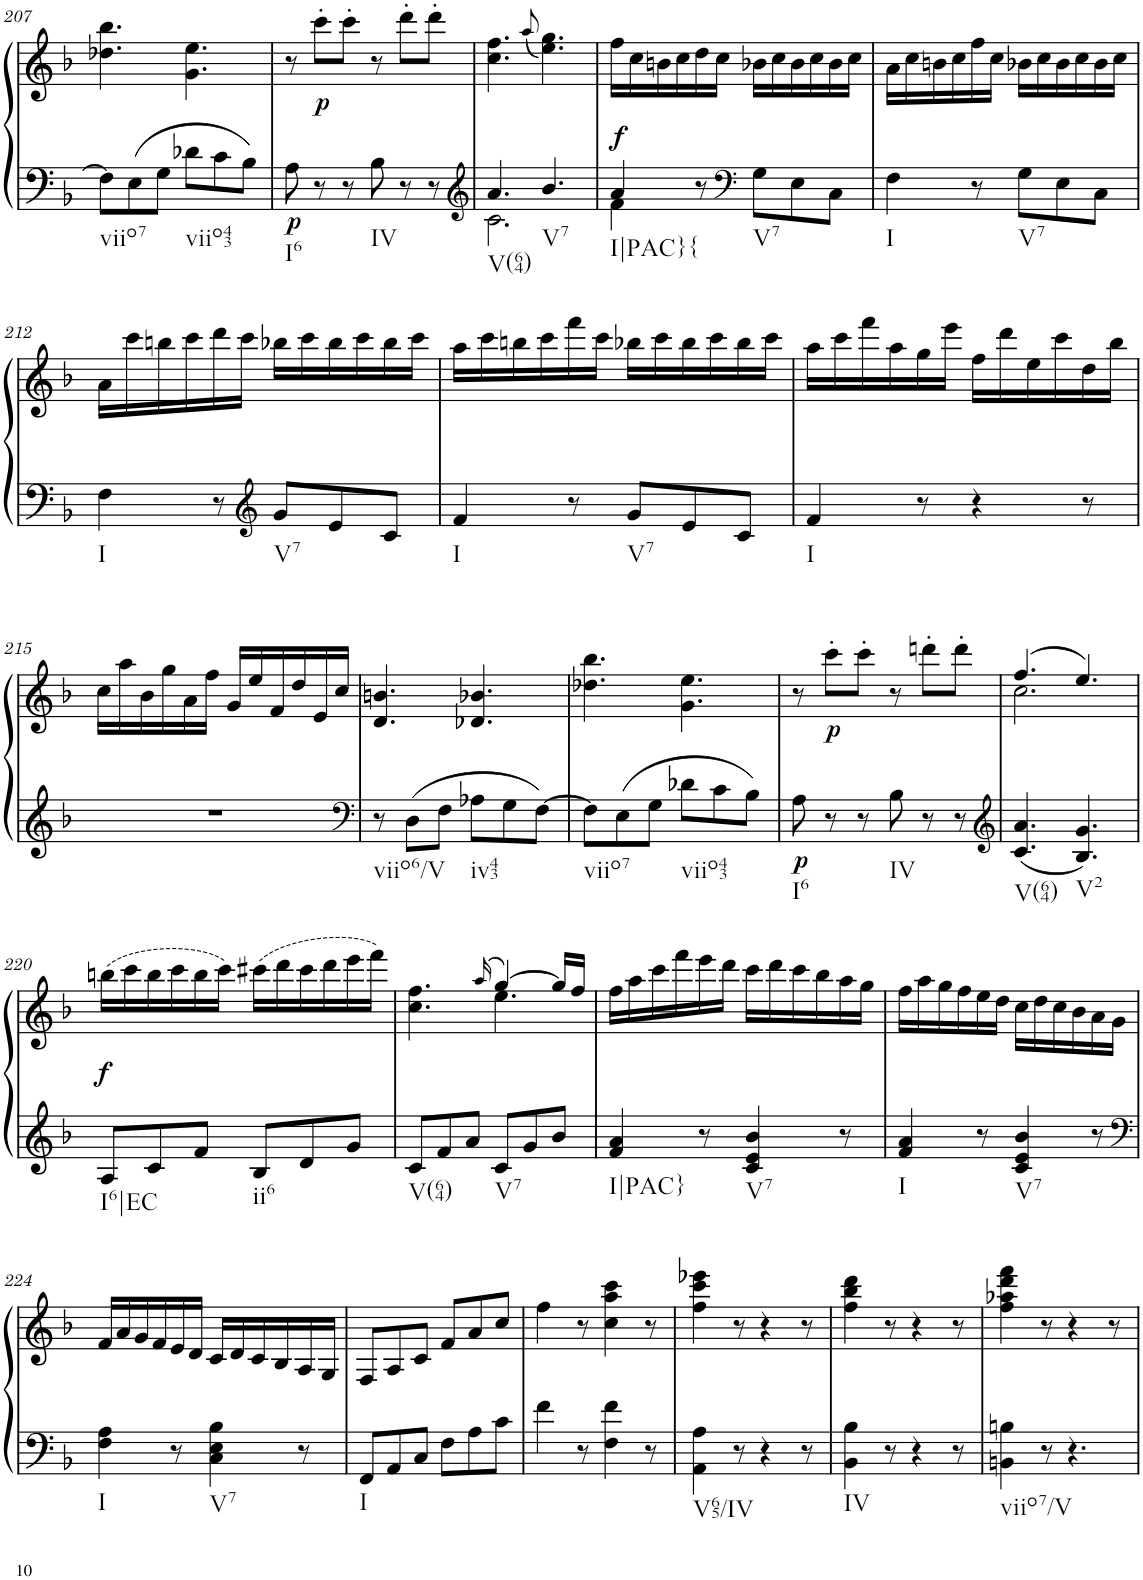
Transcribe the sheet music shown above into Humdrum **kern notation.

**kern	**kern	**dynam
*part1	*part1	*part1
*staff2	*staff1	*staff1/2
*I"Piano, Piano right	*	*
*I'Pno.	*	*
!!LO:PB:g=z
*clefF4	*clefG2	*
*k[b-]	*k[b-]	*
*M6/8	*M6/8	*
=207	=207	=207
!LO:TX:b:t=viio7	!	!
8F\L]	4.dd-X\ 4.bb-\	.
8E\	.	.
8G\J	.	.
!LO:TX:b:t=viio43	!	!
8d-X\L	4.g\ 4.ee\	.
8c\	.	.
8B-\J	.	.
=208	=208	=208
!LO:TX:b:t=I6	!	!
!	!	!LO:DY:b=2
8A\	8r	p
!	!	!LO:DY:b
8r	8ccc'\L	p
8r	8ccc'\J	.
!LO:TX:b:t=IV	!	!
8B-\	8r	.
8r	8ddd'\L	.
8r	8ddd'\J	.
=209	=209	=209
*clefG2	*	*
*^	*	*
!LO:TX:b:t=V(64)	!	!	!
4.a/	2.c\	4.cc\ 4.ff\	.
.	.	(8qaa/	.
!LO:TX:b:t=V7	!	!	!
4.b-/	.	4.ee\ 4.gg\)	.
=210	=210	=210	=210
!LO:TX:b:t=I|PAC}{	!	!	!
!	!	!	!LO:DY:a=2
4a/	4f\	16ff\LL	f
.	.	16cc\	.
.	.	16bn\	.
.	.	16cc\	.
8r	2ryy	16dd\	.
.	.	16cc\JJ	.
*clefF4	*	*	*
!LO:TX:b:t=V7	!	!	!
8G\L	.	16b-X\LL	.
.	.	16cc\	.
8E\	.	16b-\	.
.	.	16cc\	.
8C\J	.	16b-\	.
.	.	16cc\JJ	.
*v	*v	*	*
=211	=211	=211
!LO:TX:b:t=I	!	!
4F\	16a\LL	.
.	16cc\	.
.	16bn\	.
.	16cc\	.
8r	16ff\	.
.	16cc\JJ	.
!LO:TX:b:t=V7	!	!
8G\L	16b-X\LL	.
.	16cc\	.
8E\	16b-\	.
.	16cc\	.
8C\J	16b-\	.
.	16cc\JJ	.
!!LO:LB:g=z
=212	=212	=212
!LO:TX:b:t=I	!	!
4F\	16a\LL	.
.	16ccc\	.
.	16bbn\	.
.	16ccc\	.
8r	16ddd\	.
.	16ccc\JJ	.
*clefG2	*	*
!LO:TX:b:t=V7	!	!
8g/L	16bb-X\LL	.
.	16ccc\	.
8e/	16bb-\	.
.	16ccc\	.
8c/J	16bb-\	.
.	16ccc\JJ	.
=213	=213	=213
!LO:TX:b:t=I	!	!
4f/	16aa\LL	.
.	16ccc\	.
.	16bbn\	.
.	16ccc\	.
8r	16fff\	.
.	16ccc\JJ	.
!LO:TX:b:t=V7	!	!
8g/L	16bb-X\LL	.
.	16ccc\	.
8e/	16bb-\	.
.	16ccc\	.
8c/J	16bb-\	.
.	16ccc\JJ	.
=214	=214	=214
!LO:TX:b:t=I	!	!
4f/	16aa\LL	.
.	16ccc\	.
.	16fff\	.
.	16aa\	.
8r	16gg\	.
.	16eee\JJ	.
4r	16ff\LL	.
.	16ddd\	.
.	16ee\	.
.	16ccc\	.
8r	16dd\	.
.	16bb-\JJ	.
!!LO:LB:g=z
=215	=215	=215
2.r	16cc\LL	.
.	16aa\	.
.	16b-\	.
.	16gg\	.
.	16a\	.
.	16ff\JJ	.
.	16g/LL	.
.	16ee/	.
.	16f/	.
.	16dd/	.
.	16e/	.
.	16cc/JJ	.
=216	=216	=216
*clefF4	*	*
!LO:TX:b:t=viio6/V	!	!
8r	4.d/ 4.bn/	.
8D\L	.	.
8F\J	.	.
!LO:TX:b:t=iv43	!	!
8A-X\L	4.d-X/ 4.b-X/	.
8G\	.	.
[8F\J	.	.
=217	=217	=217
!LO:TX:b:t=viio7	!	!
8F\L]	4.dd-X\ 4.bb-\	.
8E\	.	.
8G\J	.	.
!LO:TX:b:t=viio43	!	!
8d-X\L	4.g\ 4.ee\	.
8c\	.	.
8B-\J	.	.
=218	=218	=218
!LO:TX:b:t=I6	!	!
!	!	!LO:DY:b=2
8A\	8r	p
!	!	!LO:DY:b
8r	8ccc'\L	p
8r	8ccc'\J	.
!LO:TX:b:t=IV	!	!
8B-\	8r	.
8r	8dddn'\L	.
8r	8ddd'\J	.
=219	=219	=219
*clefG2	*	*
*	*^	*
!LO:TX:b:t=V(64)	!	!	!
4.c/ 4.a/	(4.ff/	2.cc\	.
!LO:TX:b:t=V2	!	!	!
4.B-/ 4.g/	4.ee/)	.	.
*	*v	*v	*
!!LO:LB:g=z
=220	=220	=220
!LO:TX:b:t=I6|EC	!	!
!	!	!LO:DY:b
8A/L	(16bbn\LL	f
.	16ccc\	.
8c/	16bb\	.
.	16ccc\	.
8f/J	16bb\	.
.	16ccc\JJ)	.
!LO:TX:b:t=ii6	!	!
8B-/L	(16ccc#X\LL	.
.	16ddd\	.
8d/	16ccc#\	.
.	16ddd\	.
8g/J	16eee\	.
.	16fff\JJ)	.
=221	=221	=221
*	*^	*
!LO:TX:b:t=V(64)	!	!	!
8c/L	4.cc\ 4.ff\	4.ryy	.
8f/	.	.	.
8a/J	.	.	.
.	(>16qaa/	.	.
!LO:TX:b:t=V7	!	!	!
8c/L	[4gg/)	4.ee\	.
8g/	.	.	.
8b-/J	16gg/LL]	.	.
.	16ff/JJ	.	.
*	*v	*v	*
=222	=222	=222
!LO:TX:b:t=I|PAC}	!	!
4f/ 4a/	16ff\LL	.
.	16aa\	.
.	16ccc\	.
.	16fff\	.
8r	16eee\	.
.	16ddd\JJ	.
!LO:TX:b:t=V7	!	!
4c/ 4e/ 4b-/	16ccc\LL	.
.	16ddd\	.
.	16ccc\	.
.	16bb-\	.
8r	16aa\	.
.	16gg\JJ	.
=223	=223	=223
!LO:TX:b:t=I	!	!
4f/ 4a/	16ff\LL	.
.	16aa\	.
.	16gg\	.
.	16ff\	.
8r	16ee\	.
.	16dd\JJ	.
!LO:TX:b:t=V7	!	!
4c/ 4e/ 4b-/	16cc\LL	.
.	16dd\	.
.	16cc\	.
.	16b-\	.
8r	16a\	.
.	16g\JJ	.
!!LO:LB:g=z
=224	=224	=224
*clefF4	*	*
!LO:TX:b:t=I	!	!
4F\ 4A\	16f/LL	.
.	16a/	.
.	16g/	.
.	16f/	.
8r	16e/	.
.	16d/JJ	.
!LO:TX:b:t=V7	!	!
4C\ 4E\ 4B-\	16c/LL	.
.	16d/	.
.	16c/	.
.	16B-/	.
8r	16A/	.
.	16G/JJ	.
=225	=225	=225
!LO:TX:b:t=I	!	!
8FF/L	8F/L	.
8AA/	8A/	.
8C/J	8c/J	.
8F\L	8f/L	.
8A\	8a/	.
8c\J	8cc/J	.
=226	=226	=226
4f\	4ff\	.
8r	8r	.
4F\ 4f\	4cc\ 4aa\ 4ccc\	.
8r	8r	.
=227	=227	=227
!LO:TX:b:t=V65/IV	!	!
4AA\ 4A\	4ff\ 4ccc\ 4eee-X\	.
8r	8r	.
4r	4r	.
8r	8r	.
=228	=228	=228
!LO:TX:b:t=IV	!	!
4BB-\ 4B-\	4ff\ 4bb-\ 4ddd\	.
8r	8r	.
4r	4r	.
8r	8r	.
=229	=229	=229
!LO:TX:b:t=viio7/V	!	!
4BBn\ 4Bn\	4ff\ 4aa-X\ 4ddd\ 4fff\	.
8r	8r	.
4.r	4r	.
.	8r	.
=	=	=
*-	*-	*-
